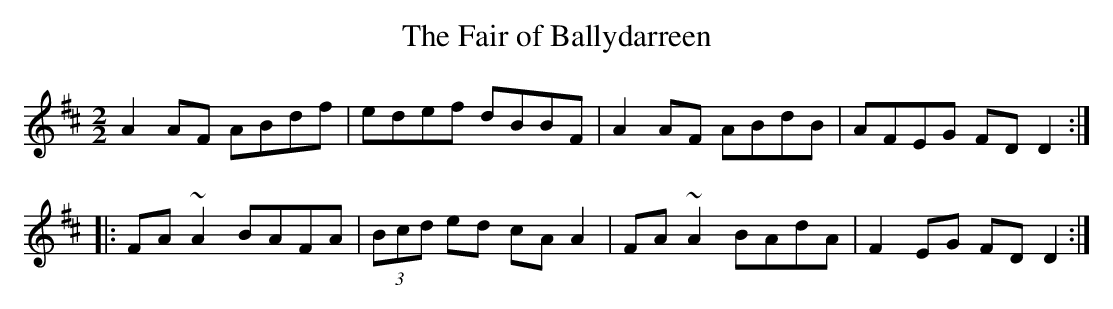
X:1
T:The Fair of Ballydarreen
M:2/2
L:1/8
K:D
A2AF ABdf|edef dBBF|A2AF ABdB|AFEG FDD2:|!
|:FA~A2 BAFA|(3Bcd ed cAA2|FA~A2 BAdA|F2EG FDD2:|!
